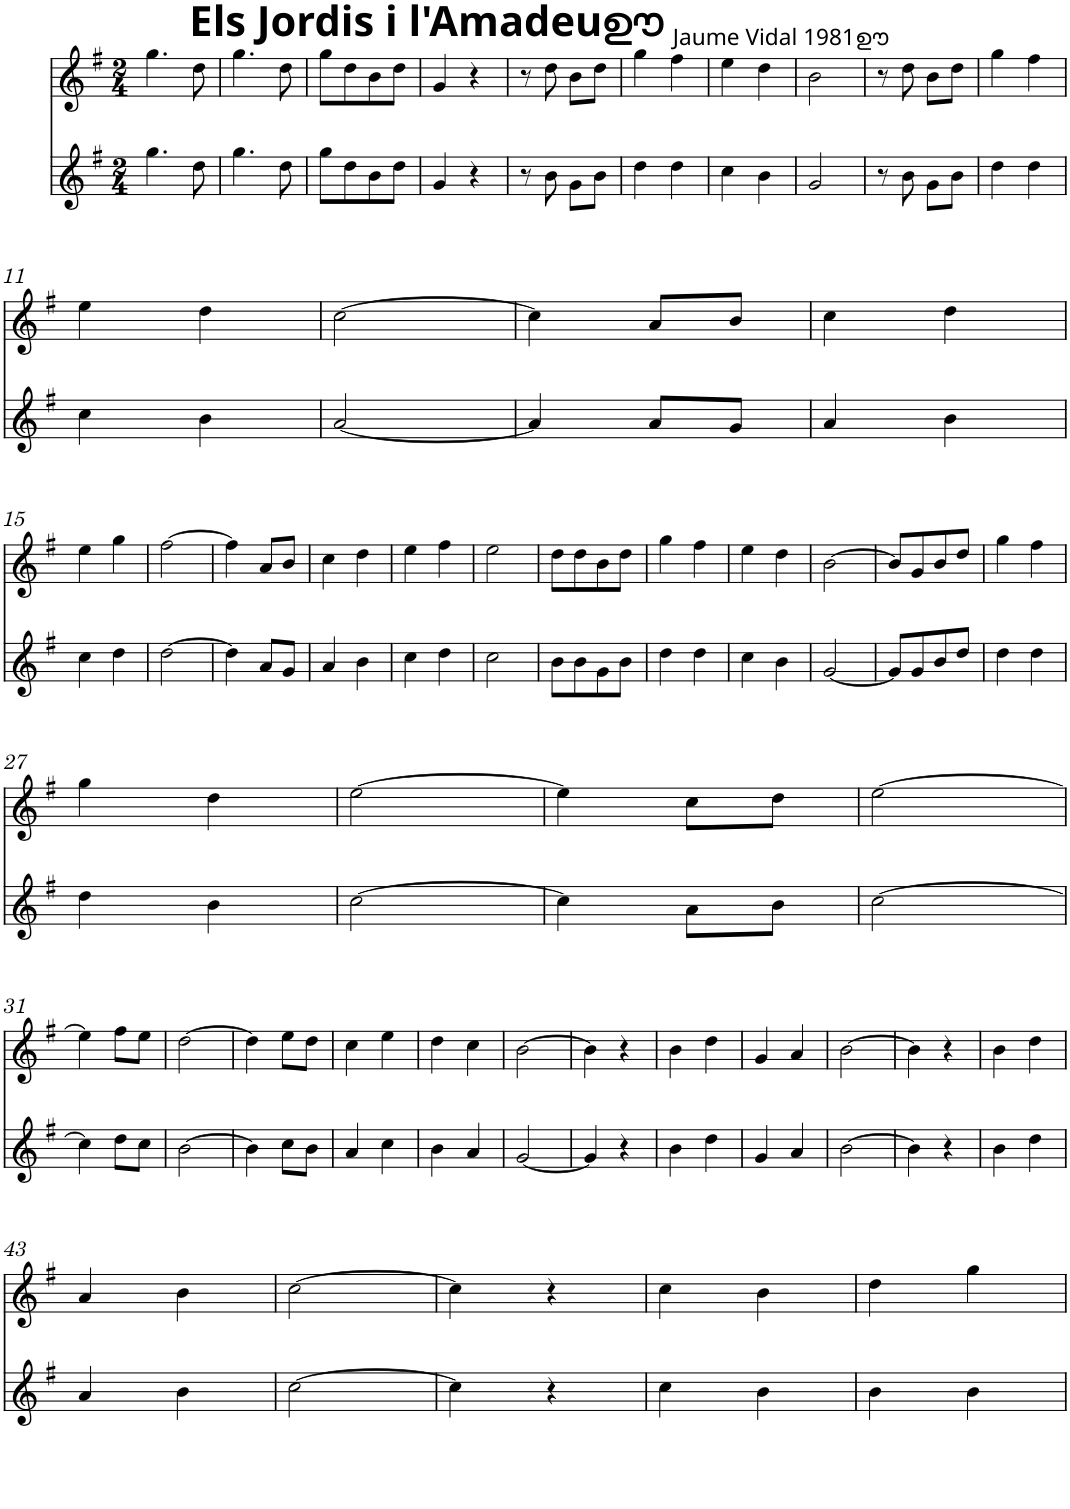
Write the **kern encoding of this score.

**kern	**kern
*part2	*part1
*staff2	*staff1
*I"Oboe	*I"Oboe
*I'Ob	*I'Ob
*clefG2	*clefG2
*k[f#]	*k[f#]
*M2/4	*M2/4
=1	=1
4.gg\	4.gg\
!	!LO:TX:a:B:t=Els Jordis i l'Amadeuഊ
8dd\	8dd\
=2	=2
4.gg\	4.gg\
8dd\	8dd\
=3	=3
8gg\L	8gg\L
8dd\	8dd\
8b\	8b\
8dd\J	8dd\J
=4	=4
4g/	4g/
4r	4r
=5	=5
8r	8r
8b\	8dd\
8g\L	8b\L
8b\J	8dd\J
=6	=6
4dd\	4gg\
!	!LO:TX:a:t=Jaume Vidal 1981ഊ
4dd\	4ff#\
=7	=7
4cc\	4ee\
4b\	4dd\
=8	=8
2g/	2b\
=9	=9
8r	8r
8b\	8dd\
8g\L	8b\L
8b\J	8dd\J
=10	=10
4dd\	4gg\
4dd\	4ff#\
!!LO:LB:g=z
=11	=11
4cc\	4ee\
4b\	4dd\
=12	=12
[2a/	[2cc\
=13	=13
4a/]	4cc\]
8a/L	8a/L
8g/J	8b/J
=14	=14
4a/	4cc\
4b\	4dd\
!!LO:LB:g=z
=15	=15
4cc\	4ee\
4dd\	4gg\
=16	=16
[2dd\	[2ff#\
=17	=17
4dd\]	4ff#\]
8a/L	8a/L
8g/J	8b/J
=18	=18
4a/	4cc\
4b\	4dd\
=19	=19
4cc\	4ee\
4dd\	4ff#\
=20	=20
2cc\	2ee\
=21	=21
8b\L	8dd\L
8b\	8dd\
8g\	8b\
8b\J	8dd\J
=22	=22
4dd\	4gg\
4dd\	4ff#\
=23	=23
4cc\	4ee\
4b\	4dd\
=24	=24
[2g/	[2b\
=25	=25
8g/L]	8b/L]
8g/	8g/
8b/	8b/
8dd/J	8dd/J
=26	=26
4dd\	4gg\
4dd\	4ff#\
!!LO:LB:g=z
=27	=27
4dd\	4gg\
4b\	4dd\
=28	=28
[2cc\	[2ee\
=29	=29
4cc\]	4ee\]
8a\L	8cc\L
8b\J	8dd\J
=30	=30
[2cc\	[2ee\
!!LO:LB:g=z
=31	=31
4cc\]	4ee\]
8dd\L	8ff#\L
8cc\J	8ee\J
=32	=32
[2b\	[2dd\
=33	=33
4b\]	4dd\]
8cc\L	8ee\L
8b\J	8dd\J
=34	=34
4a/	4cc\
4cc\	4ee\
=35	=35
4b\	4dd\
4a/	4cc\
=36	=36
[2g/	[2b\
=37	=37
4g/]	4b\]
4r	4r
=38	=38
4b\	4b\
4dd\	4dd\
=39	=39
4g/	4g/
4a/	4a/
=40	=40
[2b\	[2b\
=41	=41
4b\]	4b\]
4r	4r
=42	=42
4b\	4b\
4dd\	4dd\
!!LO:LB:g=z
=43	=43
4a/	4a/
4b\	4b\
=44	=44
[2cc\	[2cc\
=45	=45
4cc\]	4cc\]
4r	4r
=46	=46
4cc\	4cc\
4b\	4b\
=47	=47
4b\	4dd\
4b\	4gg\
=	=
*-	*-
